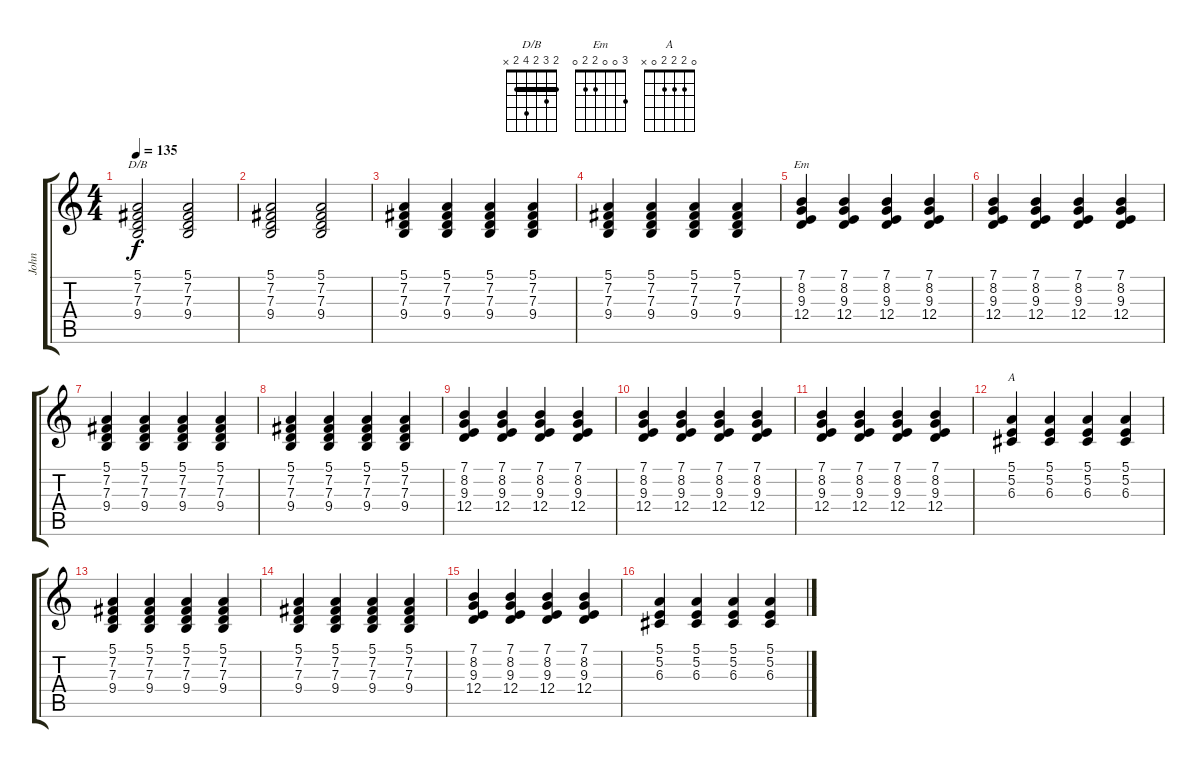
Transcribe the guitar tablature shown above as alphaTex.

\track ("John" "John") {instrument acousticgrandpiano}
\staff {score tabs}
\tuning (E4 B3 G3 D3 A2 E2) {hide}
\chord ("D/B" 2 3 2 4 2 x) {barre 2}
\chord ("Em" 3 0 0 2 2 0)
\chord ("A" 0 2 2 2 0 x)
\ts (4 4)
\tempo 135
\clef g2
\ks c
(5.1 7.2 7.3 9.4).2{ch "D/B" dy f instrument acousticgrandpiano} (5.1 7.2 7.3 9.4).2 |
(5.1 7.2 7.3 9.4).2 (5.1 7.2 7.3 9.4).2 |
(5.1 7.2 7.3 9.4).4 (5.1 7.2 7.3 9.4).4 (5.1 7.2 7.3 9.4).4 (5.1 7.2 7.3 9.4).4 |
(5.1 7.2 7.3 9.4).4 (5.1 7.2 7.3 9.4).4 (5.1 7.2 7.3 9.4).4 (5.1 7.2 7.3 9.4).4 |
(7.1 8.2 9.3 12.4).4{ch "Em"} (7.1 8.2 9.3 12.4).4 (7.1 8.2 9.3 12.4).4 (7.1 8.2 9.3 12.4).4 |
(7.1 8.2 9.3 12.4).4 (7.1 8.2 9.3 12.4).4 (7.1 8.2 9.3 12.4).4 (7.1 8.2 9.3 12.4).4 |
(5.1 7.2 7.3 9.4).4 (5.1 7.2 7.3 9.4).4 (5.1 7.2 7.3 9.4).4 (5.1 7.2 7.3 9.4).4 |
(5.1 7.2 7.3 9.4).4 (5.1 7.2 7.3 9.4).4 (5.1 7.2 7.3 9.4).4 (5.1 7.2 7.3 9.4).4 |
(7.1 8.2 9.3 12.4).4 (7.1 8.2 9.3 12.4).4 (7.1 8.2 9.3 12.4).4 (7.1 8.2 9.3 12.4).4 |
(7.1 8.2 9.3 12.4).4 (7.1 8.2 9.3 12.4).4 (7.1 8.2 9.3 12.4).4 (7.1 8.2 9.3 12.4).4 |
(7.1 8.2 9.3 12.4).4 (7.1 8.2 9.3 12.4).4 (7.1 8.2 9.3 12.4).4 (7.1 8.2 9.3 12.4).4 |
(5.1 5.2 6.3).4{ch "A"} (5.1 5.2 6.3).4 (5.1 5.2 6.3).4 (5.1 5.2 6.3).4 |
(5.1 7.2 7.3 9.4).4 (5.1 7.2 7.3 9.4).4 (5.1 7.2 7.3 9.4).4 (5.1 7.2 7.3 9.4).4 |
(5.1 7.2 7.3 9.4).4 (5.1 7.2 7.3 9.4).4 (5.1 7.2 7.3 9.4).4 (5.1 7.2 7.3 9.4).4 |
(7.1 8.2 9.3 12.4).4 (7.1 8.2 9.3 12.4).4 (7.1 8.2 9.3 12.4).4 (7.1 8.2 9.3 12.4).4 |
(5.1 5.2 6.3).4 (5.1 5.2 6.3).4 (5.1 5.2 6.3).4 (5.1 5.2 6.3).4
